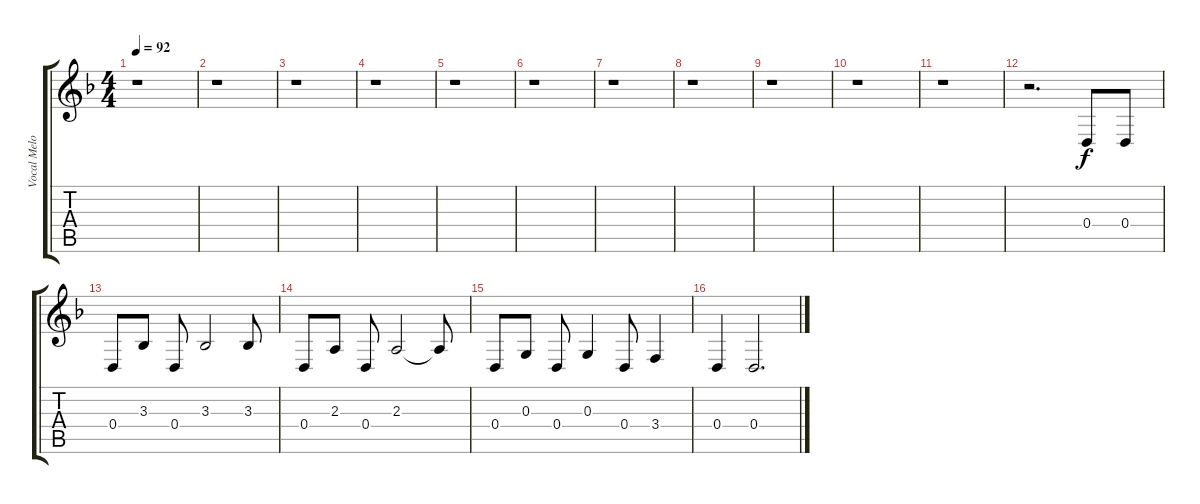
\track ("Vocal Melody" "Vocal Melo") {instrument acousticgrandpiano}
\staff {score tabs}
\tuning (E4 B3 G3 D3 A2 E2) {hide}
\ts (4 4)
\tempo 92
\clef g2
\ks f
r.1{dy f instrument acousticgrandpiano} |
r.1 |
r.1 |
r.1 |
r.1 |
r.1 |
r.1 |
r.1 |
r.1 |
r.1 |
r.1 |
r.2{d} 0.4.8 0.4.8 |
0.4.8 3.3.8 0.4.8 3.3.2 3.3.8 |
0.4.8 2.3.8 0.4.8 2.3.2 2.3{t}.8 |
0.4.8 0.3.8 0.4.8 0.3.4 0.4.8 3.4.4 |
0.4.4 0.4.2{d}
